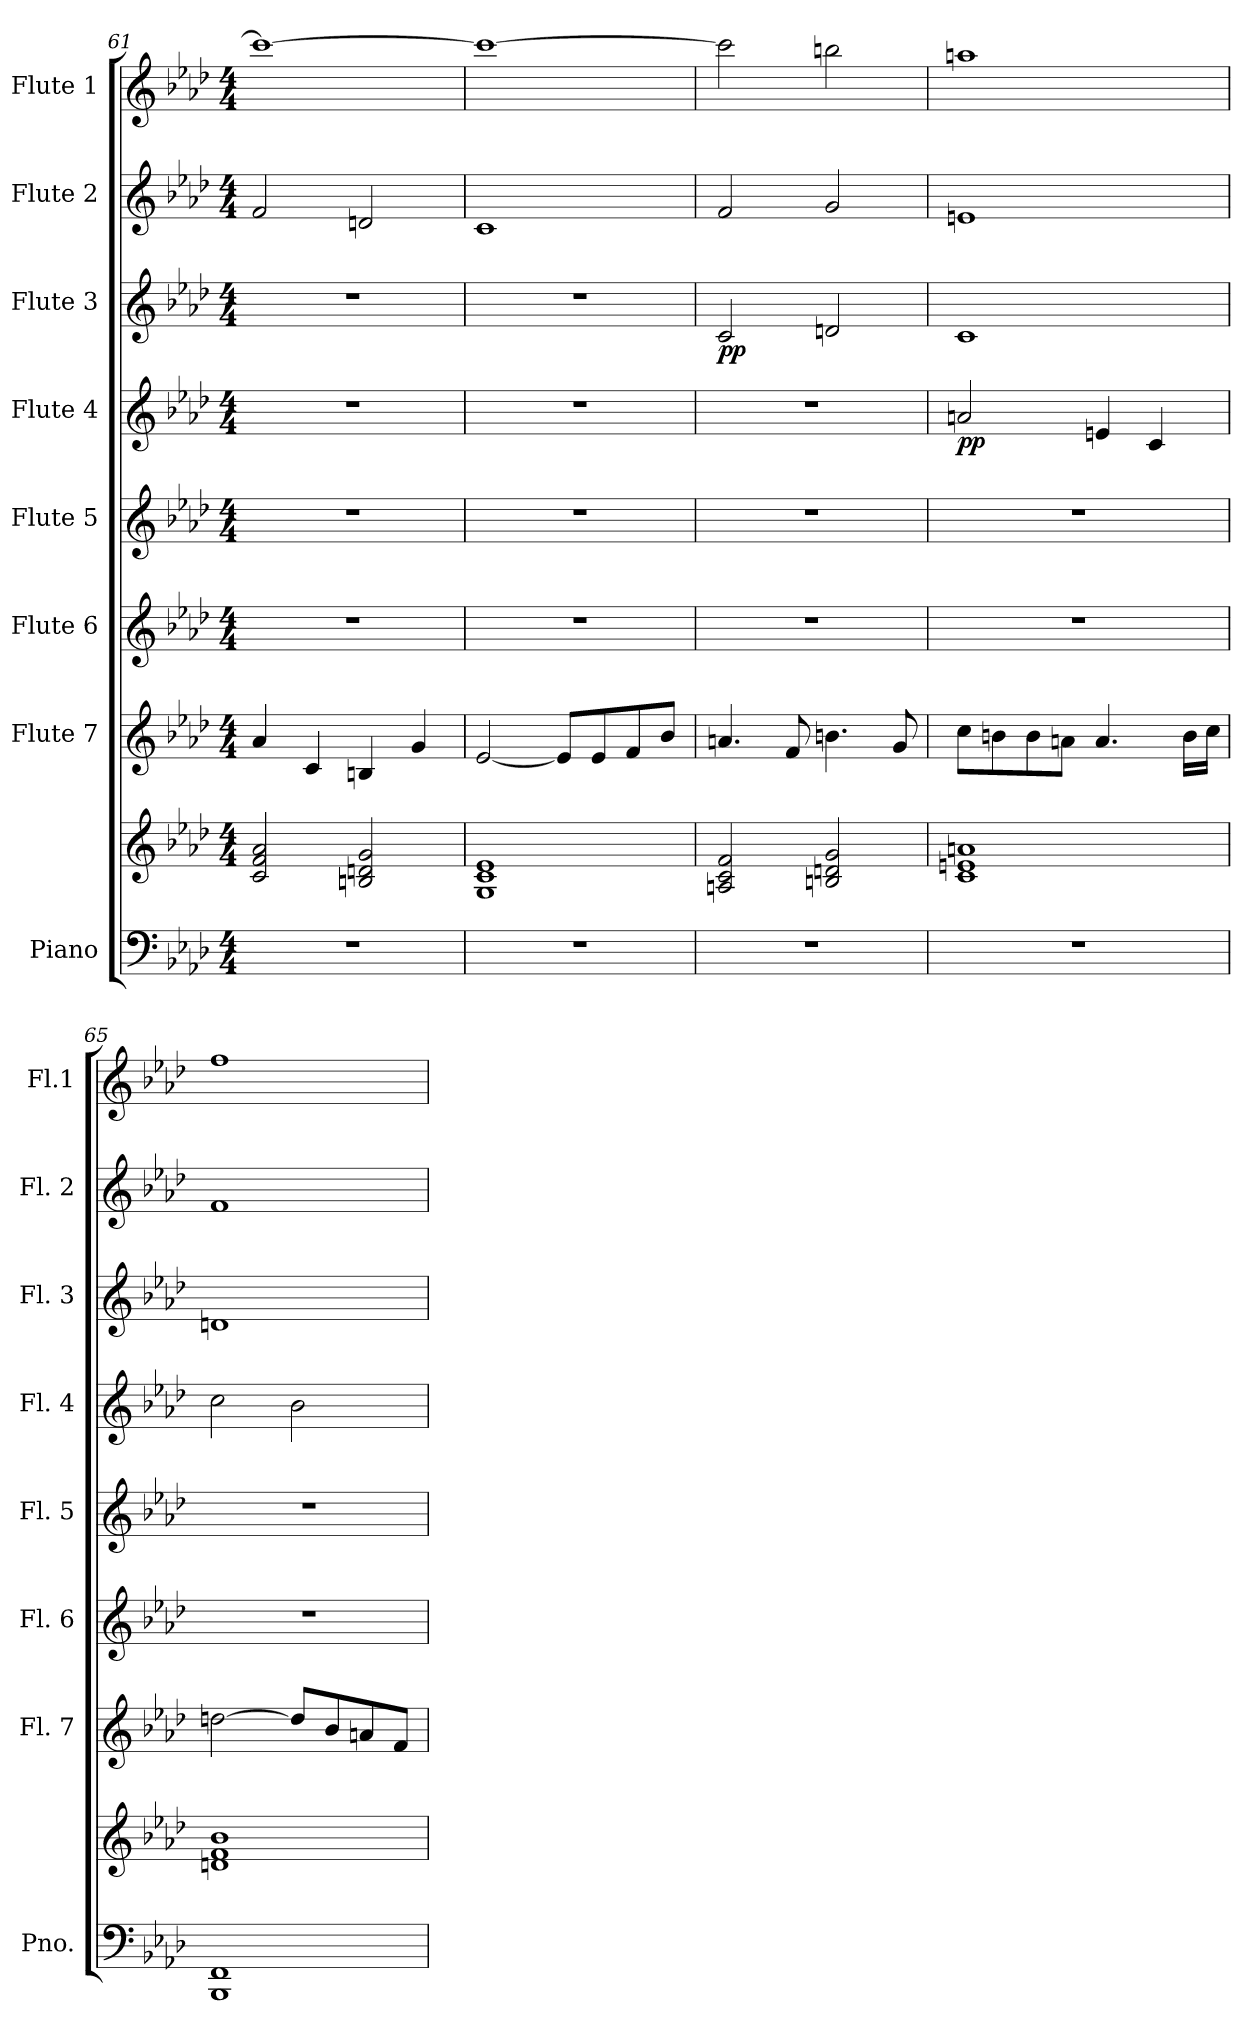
**kern	**kern	**kern	**kern	**kern	**kern	**dynam	**kern	**dynam	**kern	**kern
*part8	*part8	*part7	*part6	*part5	*part4	*part4	*part3	*part3	*part2	*part1
*staff9	*staff8	*staff7	*staff6	*staff5	*staff4	*staff4	*staff3	*staff3	*staff2	*staff1
*I"Piano	*	*I"Flute 7	*I"Flute 6	*I"Flute 5	*I"Flute 4	*	*I"Flute 3	*	*I"Flute 2	*I"Flute 1
*I'Pno.	*	*I'Fl. 7	*I'Fl. 6	*I'Fl. 5	*I'Fl. 4	*	*I'Fl. 3	*	*I'Fl. 2	*I'Fl.1
!!LO:PB:g=z
*clefF4	*clefG2	*clefG2	*clefG2	*clefG2	*clefG2	*	*clefG2	*	*clefG2	*clefG2
*k[b-e-a-d-]	*k[b-e-a-d-]	*k[b-e-a-d-]	*k[b-e-a-d-]	*k[b-e-a-d-]	*k[b-e-a-d-]	*	*k[b-e-a-d-]	*	*k[b-e-a-d-]	*k[b-e-a-d-]
*M4/4	*M4/4	*M4/4	*M4/4	*M4/4	*M4/4	*	*M4/4	*	*M4/4	*M4/4
=61	=61	=61	=61	=61	=61	=61	=61	=61	=61	=61
1r	2c/ 2f/ 2a-/	4a-/	1r	1r	1r	.	1r	.	2f/	1ccc_
.	.	4c/	.	.	.	.	.	.	.	.
.	2Bn/ 2dn/ 2g/	4Bn/	.	.	.	.	.	.	2dn/	.
.	.	4g/	.	.	.	.	.	.	.	.
=62	=62	=62	=62	=62	=62	=62	=62	=62	=62	=62
1r	1G 1c 1e-	[2e-/	1r	1r	1r	.	1r	.	1c	1ccc_
.	.	8e-/L]	.	.	.	.	.	.	.	.
.	.	8e-/	.	.	.	.	.	.	.	.
.	.	8f/	.	.	.	.	.	.	.	.
.	.	8b-/J	.	.	.	.	.	.	.	.
=63	=63	=63	=63	=63	=63	=63	=63	=63	=63	=63
!	!	!	!	!	!	!	!	!LO:DY:b	!	!
1r	2An/ 2c/ 2f/	4.an/	1r	1r	1r	.	2c/	pp	2f/	2ccc\]
.	.	8f/	.	.	.	.	.	.	.	.
.	2Bn/ 2dn/ 2g/	4.bn\	.	.	.	.	2dn/	.	2g/	2bbn\
.	.	8g/	.	.	.	.	.	.	.	.
=64	=64	=64	=64	=64	=64	=64	=64	=64	=64	=64
!	!	!	!	!	!	!LO:DY:b	!	!	!	!
1r	1c 1en 1an	8cc\L	1r	1r	2an/	pp	1c	.	1en	1aan
.	.	8bn\	.	.	.	.	.	.	.	.
.	.	8b\	.	.	.	.	.	.	.	.
.	.	8an\J	.	.	.	.	.	.	.	.
.	.	4.a/	.	.	4en/	.	.	.	.	.
.	.	.	.	.	4c/	.	.	.	.	.
.	.	16b\LL	.	.	.	.	.	.	.	.
.	.	16cc\JJ	.	.	.	.	.	.	.	.
=65	=65	=65	=65	=65	=65	=65	=65	=65	=65	=65
1BBB- 1FF	1dn 1f 1b-	[2ddn\	1r	1r	2cc\	.	1dn	.	1f	1ff
.	.	8dd/L]	.	.	2b-\	.	.	.	.	.
.	.	8b-/	.	.	.	.	.	.	.	.
.	.	8an/	.	.	.	.	.	.	.	.
.	.	8f/J	.	.	.	.	.	.	.	.
=	=	=	=	=	=	=	=	=	=	=
*-	*-	*-	*-	*-	*-	*-	*-	*-	*-	*-
